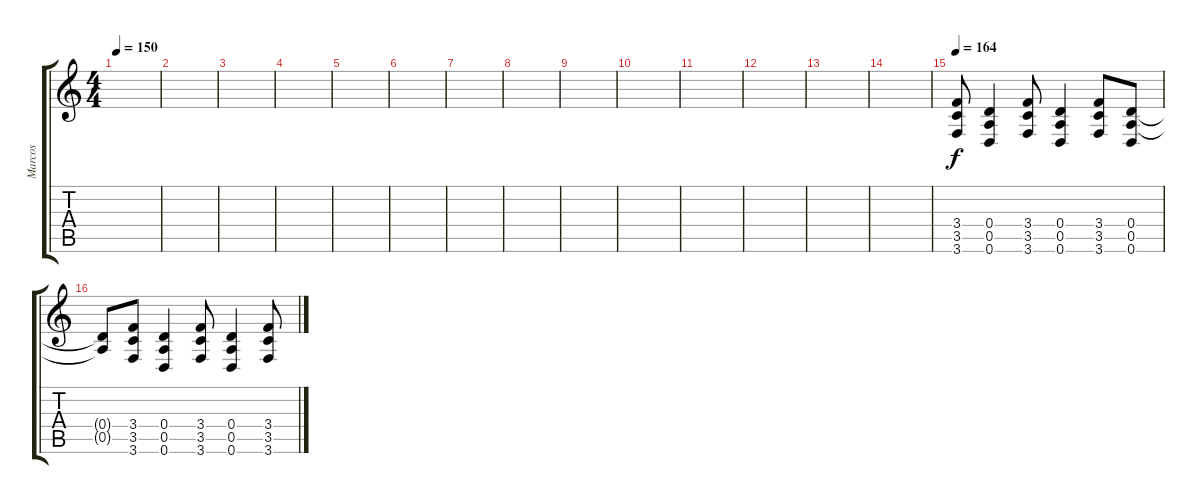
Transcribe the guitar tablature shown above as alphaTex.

\track ("Marcos" "Marcos") {instrument overdrivenguitar}
\staff {score tabs}
\tuning (E4 B3 G3 D3 A2 D2) {hide}
\ts (4 4)
\tempo 150
\clef g2
\ks c
|
|
|
|
|
|
|
|
|
|
|
|
|
|
\tempo 164
(3.4 3.5 3.6).8 (0.4 0.5 0.6).4 (3.4 3.5 3.6).8 (0.4 0.5 0.6).4 (3.4 3.5 3.6).8 (0.4 0.5 0.6).8 |
(0.4{t} 0.5{t}).8 (3.4 3.5 3.6).8 (0.4 0.5 0.6).4 (3.4 3.5 3.6).8 (0.4 0.5 0.6).4 (3.4 3.5 3.6).8
